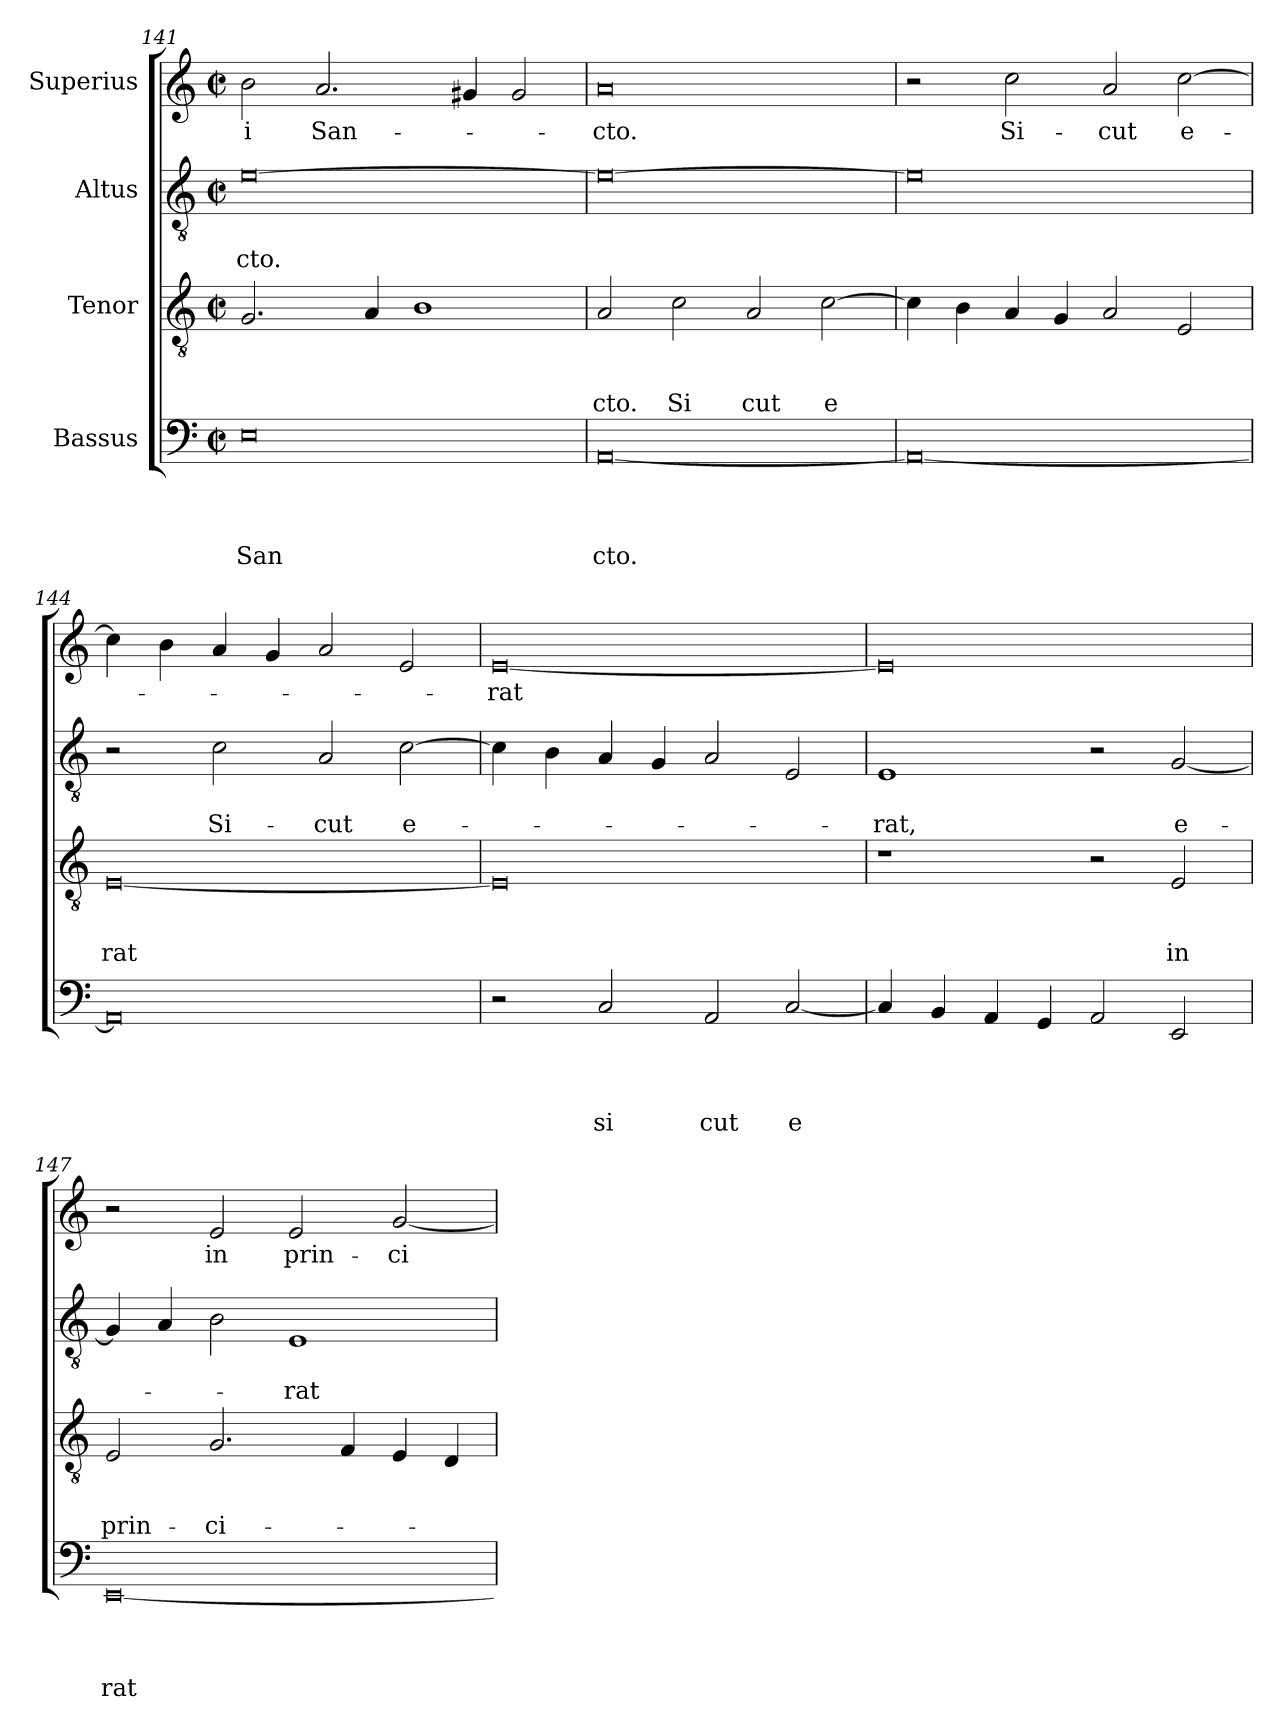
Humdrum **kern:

**kern	**text	**text	**text	**text	**kern	**text	**text	**text	**kern	**text	**text	**kern	**text
*part4	*part4	*part4	*part4	*part4	*part3	*part3	*part3	*part3	*part2	*part2	*part2	*part1	*part1
*staff4	*staff4	*staff4	*staff4	*staff4	*staff3	*staff3	*staff3	*staff3	*staff2	*staff2	*staff2	*staff1	*staff1
*I"Bassus	*	*	*	*	*I"Tenor	*	*	*	*I"Altus	*	*	*I"Superius	*
!!LO:LB:g=z
*clefF4	*	*	*	*	*clefGv2	*	*	*	*clefGv2	*	*	*clefG2	*
*k[]	*	*	*	*	*k[]	*	*	*	*k[]	*	*	*k[]	*
*C:	*	*	*	*	*C:	*	*	*	*C:	*	*	*C:	*
*M2/2	*	*	*	*	*M2/2	*	*	*	*M2/2	*	*	*M2/2	*
*met(c|)	*	*	*	*	*met(c|)	*	*	*	*met(c|)	*	*	*met(c|)	*
=141	=141	=141	=141	=141	=141	=141	=141	=141	=141	=141	=141	=141	=141
!	!	!	!	!LO:LY:b	!	!	!	!	!	!	!LO:LY:b	!	!LO:LY:b
0E	.	.	.	San	2.G/	.	.	.	[>0e	.	cto.	2b\	i
!	!	!	!	!	!	!	!	!	!	!	!	!	!LO:LY:b
.	.	.	.	.	.	.	.	.	.	.	.	2.a/	San-
.	.	.	.	.	4A/	.	.	.	.	.	.	.	.
.	.	.	.	.	1B	.	.	.	.	.	.	.	.
.	.	.	.	.	.	.	.	.	.	.	.	4g#/	.
.	.	.	.	.	.	.	.	.	.	.	.	2g#/	.
=142	=142	=142	=142	=142	=142	=142	=142	=142	=142	=142	=142	=142	=142
!	!	!	!	!LO:LY:b	!	!	!	!LO:LY:b	!	!	!	!	!LO:LY:b
[<0AA	.	.	.	cto.	2A/	.	.	cto.	0e_	.	.	0a	-cto.
!	!	!	!	!	!	!	!	!LO:LY:b	!	!	!	!	!
.	.	.	.	.	2c\	.	.	Si	.	.	.	.	.
!	!	!	!	!	!	!	!	!LO:LY:b	!	!	!	!	!
.	.	.	.	.	2A/	.	.	cut	.	.	.	.	.
!	!	!	!	!	!	!	!	!LO:LY:b	!	!	!	!	!
.	.	.	.	.	[>2c\	.	.	e	.	.	.	.	.
=143	=143	=143	=143	=143	=143	=143	=143	=143	=143	=143	=143	=143	=143
0AA_	.	.	.	.	4c\]	.	.	.	0e]	.	.	2r	.
.	.	.	.	.	4B\	.	.	.	.	.	.	.	.
!	!	!	!	!	!	!	!	!	!	!	!	!	!LO:LY:b
.	.	.	.	.	4A/	.	.	.	.	.	.	2cc\	Si-
.	.	.	.	.	4G/	.	.	.	.	.	.	.	.
!	!	!	!	!	!	!	!	!	!	!	!	!	!LO:LY:b
.	.	.	.	.	2A/	.	.	.	.	.	.	2a/	-cut
!	!	!	!	!	!	!	!	!	!	!	!	!	!LO:LY:b
.	.	.	.	.	2E/	.	.	.	.	.	.	[>2cc\	e-
=144	=144	=144	=144	=144	=144	=144	=144	=144	=144	=144	=144	=144	=144
!	!	!	!	!	!	!	!	!LO:LY:b	!	!	!	!	!
0AA]	.	.	.	.	[<0E	.	.	rat	2r	.	.	4cc\]	.
.	.	.	.	.	.	.	.	.	.	.	.	4b\	.
!	!	!	!	!	!	!	!	!	!	!	!LO:LY:b	!	!
.	.	.	.	.	.	.	.	.	2c\	.	Si-	4a/	.
.	.	.	.	.	.	.	.	.	.	.	.	4g/	.
!	!	!	!	!	!	!	!	!	!	!	!LO:LY:b	!	!
.	.	.	.	.	.	.	.	.	2A/	.	-cut	2a/	.
!	!	!	!	!	!	!	!	!	!	!	!LO:LY:b	!	!
.	.	.	.	.	.	.	.	.	[>2c\	.	e-	2e/	.
=145	=145	=145	=145	=145	=145	=145	=145	=145	=145	=145	=145	=145	=145
!	!	!	!	!	!	!	!	!	!	!	!	!	!LO:LY:b
2r	.	.	.	.	0E]	.	.	.	4c\]	.	.	[<0e	-rat
.	.	.	.	.	.	.	.	.	4B\	.	.	.	.
!	!	!	!	!LO:LY:b	!	!	!	!	!	!	!	!	!
2C/	.	.	.	si	.	.	.	.	4A/	.	.	.	.
.	.	.	.	.	.	.	.	.	4G/	.	.	.	.
!	!	!	!	!LO:LY:b	!	!	!	!	!	!	!	!	!
2AA/	.	.	.	cut	.	.	.	.	2A/	.	.	.	.
!	!	!	!	!LO:LY:b	!	!	!	!	!	!	!	!	!
[<2C/	.	.	.	e	.	.	.	.	2E/	.	.	.	.
=146	=146	=146	=146	=146	=146	=146	=146	=146	=146	=146	=146	=146	=146
!	!	!	!	!	!	!	!	!	!	!	!LO:LY:b	!	!
4C/]	.	.	.	.	1r	.	.	.	1E	.	-rat,	0e]	.
4BB/	.	.	.	.	.	.	.	.	.	.	.	.	.
4AA/	.	.	.	.	.	.	.	.	.	.	.	.	.
4GG/	.	.	.	.	.	.	.	.	.	.	.	.	.
2AA/	.	.	.	.	2r	.	.	.	2r	.	.	.	.
!	!	!	!	!	!	!	!	!LO:LY:b	!	!	!LO:LY:b	!	!
2EE/	.	.	.	.	2E/	.	.	in	[>2G/	.	e-	.	.
!!LO:PB:g=z
=147	=147	=147	=147	=147	=147	=147	=147	=147	=147	=147	=147	=147	=147
!	!	!	!	!LO:LY:b	!	!	!	!LO:LY:b	!	!	!	!	!
[<0EE	.	.	.	rat	2E/	.	.	prin-	4G/]	.	.	2r	.
.	.	.	.	.	.	.	.	.	4A/	.	.	.	.
!	!	!	!	!	!	!	!	!LO:LY:b	!	!	!	!	!LO:LY:b
.	.	.	.	.	2.G/	.	.	-ci-	2B\	.	.	2e/	in
!	!	!	!	!	!	!	!	!	!	!	!LO:LY:b	!	!LO:LY:b
.	.	.	.	.	.	.	.	.	1E	.	-rat	2e/	prin-
.	.	.	.	.	4F/	.	.	.	.	.	.	.	.
!	!	!	!	!	!	!	!	!	!	!	!	!	!LO:LY:b
.	.	.	.	.	4E/	.	.	.	.	.	.	[<2g/	-ci-
.	.	.	.	.	4D/	.	.	.	.	.	.	.	.
=	=	=	=	=	=	=	=	=	=	=	=	=	=
*-	*-	*-	*-	*-	*-	*-	*-	*-	*-	*-	*-	*-	*-
